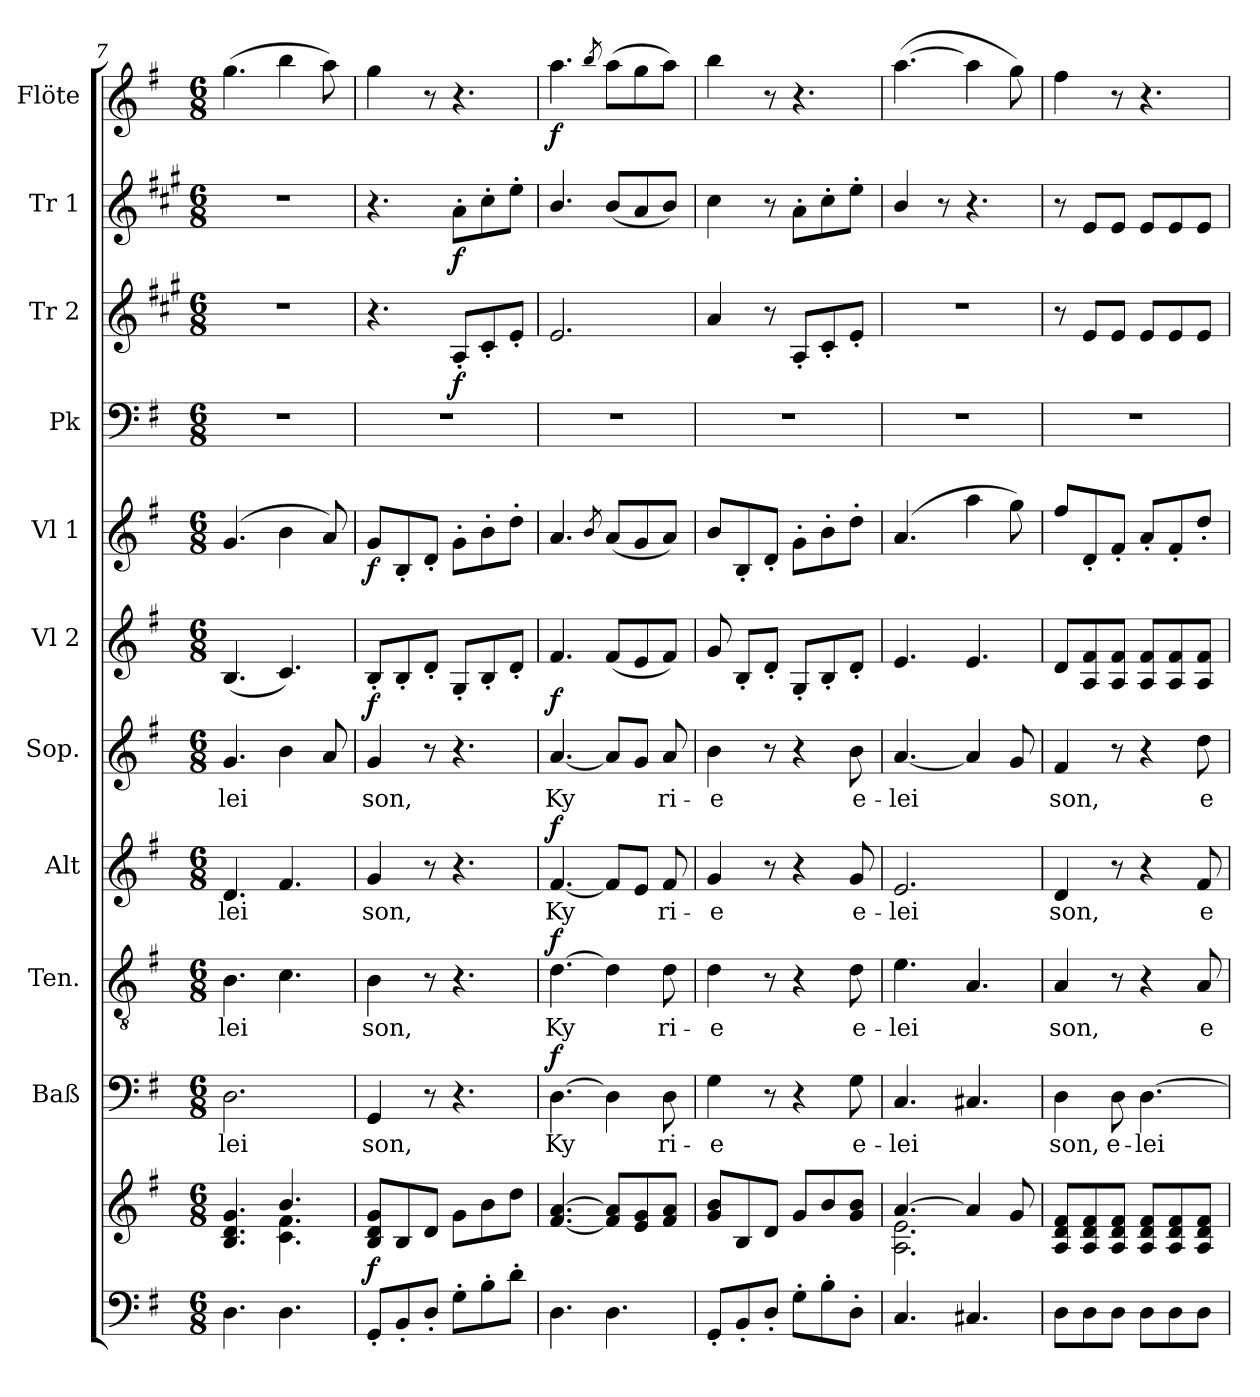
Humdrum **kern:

**kern	**kern	**dynam	**kern	**text	**dynam	**kern	**text	**dynam	**kern	**text	**dynam	**kern	**text	**dynam	**kern	**dynam	**kern	**dynam	**kern	**kern	**dynam	**kern	**dynam	**kern	**dynam
*part11	*part11	*part11	*part10	*part10	*part10	*part9	*part9	*part9	*part8	*part8	*part8	*part7	*part7	*part7	*part6	*part6	*part5	*part5	*part4	*part3	*part3	*part2	*part2	*part1	*part1
*staff12	*staff11	*staff11/12	*staff10	*staff10	*staff10	*staff9	*staff9	*staff9	*staff8	*staff8	*staff8	*staff7	*staff7	*staff7	*staff6	*staff6	*staff5	*staff5	*staff4	*staff3	*staff3	*staff2	*staff2	*staff1	*staff1
*	*	*	*I"Baß	*	*	*I"Ten.	*	*	*I"Alt	*	*	*I"Sop.	*	*	*I"Vl 2	*	*I"Vl 1	*	*I"Pk	*I"Tr 2	*	*I"Tr 1	*	*I"Flöte	*
*	*	*	*	*	*	*	*	*	*	*	*	*	*	*	*	*	*	*	*	*	*	*	*	*I'Fl	*
*clefF4	*clefG2	*	*clefF4	*	*	*clefGv2	*	*	*clefG2	*	*	*clefG2	*	*	*clefG2	*	*clefG2	*	*clefF4	*clefG2	*	*clefG2	*	*clefG2	*
*	*	*	*	*	*	*	*	*	*	*	*	*	*	*	*	*	*	*	*	*ITrd1c2	*	*ITrd1c2	*	*	*
*k[f#]	*k[f#]	*	*k[f#]	*	*	*k[f#]	*	*	*k[f#]	*	*	*k[f#]	*	*	*k[f#]	*	*k[f#]	*	*k[f#]	*k[f#]	*	*k[f#]	*	*k[f#]	*
*G:	*G:	*	*G:	*	*	*G:	*	*	*G:	*	*	*G:	*	*	*G:	*	*G:	*	*G:	*G:	*	*G:	*	*G:	*
*M6/8	*M6/8	*	*M6/8	*	*	*M6/8	*	*	*M6/8	*	*	*M6/8	*	*	*M6/8	*	*M6/8	*	*M6/8	*M6/8	*	*M6/8	*	*M6/8	*
=7	=7	=7	=7	=7	=7	=7	=7	=7	=7	=7	=7	=7	=7	=7	=7	=7	=7	=7	=7	=7	=7	=7	=7	=7	=7
*	*^	*	*	*	*	*	*	*	*	*	*	*	*	*	*	*	*	*	*	*	*	*	*	*	*
!	!	!	!	!	!LO:LY:b	!	!	!LO:LY:b	!	!	!LO:LY:b	!	!	!LO:LY:b	!	!	!	!	!	!	!	!	!	!	!	!
4.D\	4.B/ 4.d/ 4.g/	4.ryy	.	2.D\	-lei	.	4.B\	-lei	.	4.d/	-lei	.	4.g/	-lei	.	(<4.B/	.	(4.g/	.	2.r	2.r	.	2.r	.	(>4.gg\	.
4.D\	4.b/	4.c\ 4.f#\	.	.	.	.	4.c\	.	.	4.f#/	.	.	4b\	.	.	4.c/)	.	4b\	.	.	.	.	.	.	4bb\	.
.	.	.	.	.	.	.	.	.	.	.	.	.	8a/	.	.	.	.	8a/)	.	.	.	.	.	.	8aa\)	.
*	*v	*v	*	*	*	*	*	*	*	*	*	*	*	*	*	*	*	*	*	*	*	*	*	*	*	*
=8	=8	=8	=8	=8	=8	=8	=8	=8	=8	=8	=8	=8	=8	=8	=8	=8	=8	=8	=8	=8	=8	=8	=8	=8	=8
!	!	!LO:DY:a=2	!	!LO:LY:b	!	!	!LO:LY:b	!	!	!LO:LY:b	!	!	!LO:LY:b	!	!	!LO:DY:b	!	!LO:DY:b	!	!	!	!	!	!	!
8GG'</L	8B/ 8d/ 8g/L	f	4GG/	son,	.	4B\	son,	.	4g/	son,	.	4g/	son,	.	8B'</L	f	8g/L	f	2.r	4.r	.	4.r	.	4gg\	.
8BB'</	8B/	.	.	.	.	.	.	.	.	.	.	.	.	.	8B'</	.	8B'</	.	.	.	.	.	.	.	.
8D'</J	8d/J	.	8r	.	.	8r	.	.	8r	.	.	8r	.	.	8d'</J	.	8d'</J	.	.	.	.	.	.	8r	.
!	!	!	!	!	!	!	!	!	!	!	!	!	!	!	!	!	!	!	!	!	!LO:DY:b	!	!LO:DY:b	!	!
8G'>\L	8g\L	.	4.r	.	.	4.r	.	.	4.r	.	.	4.r	.	.	8G'</L	.	8g'>\L	.	.	8G'</L	f	8g'>\L	f	4.r	.
8B'>\	8b\	.	.	.	.	.	.	.	.	.	.	.	.	.	8B'</	.	8b'>\	.	.	8B'</	.	8b'>\	.	.	.
8d'>\J	8dd\J	.	.	.	.	.	.	.	.	.	.	.	.	.	8d'</J	.	8dd'>\J	.	.	8d'</J	.	8dd'>\J	.	.	.
=9	=9	=9	=9	=9	=9	=9	=9	=9	=9	=9	=9	=9	=9	=9	=9	=9	=9	=9	=9	=9	=9	=9	=9	=9	=9
!	!	!	!	!LO:LY:b	!LO:DY:a	!	!LO:LY:b	!LO:DY:a	!	!LO:LY:b	!LO:DY:a	!	!LO:LY:b	!LO:DY:a	!	!	!	!	!	!	!	!	!	!	!LO:DY:b
4.D\	[4.f#/ [4.a/	.	[4.D\	Ky	f	[4.d\	Ky	f	[4.f#/	Ky	f	[4.a/	Ky	f	4.f#/	.	4.a/	.	2.r	2.d/	.	4.a/	.	4.aa\	f
.	.	.	.	.	.	.	.	.	.	.	.	.	.	.	.	.	8qb/	.	.	.	.	.	.	8qbb/	.
4.D\	8f#/] 8a/]L	.	4D\]	.	.	4d\]	.	.	8f#/L]	.	.	8a/L]	.	.	(<8f#/L	.	(<8a/L	.	.	.	.	(<8a/L	.	(>8aa\L	.
.	8e/ 8g/	.	.	.	.	.	.	.	8e/J	.	.	8g/J	.	.	8e/	.	8g/	.	.	.	.	8g/	.	8gg\	.
!	!	!	!	!LO:LY:b	!	!	!LO:LY:b	!	!	!LO:LY:b	!	!	!LO:LY:b	!	!	!	!	!	!	!	!	!	!	!	!
.	8f#/ 8a/J	.	8D\	ri-	.	8d\	ri-	.	8f#/	ri-	.	8a/	ri-	.	8f#/J)	.	8a/J)	.	.	.	.	8a/J)	.	8aa\J)	.
=10	=10	=10	=10	=10	=10	=10	=10	=10	=10	=10	=10	=10	=10	=10	=10	=10	=10	=10	=10	=10	=10	=10	=10	=10	=10
!	!	!	!	!LO:LY:b	!	!	!LO:LY:b	!	!	!LO:LY:b	!	!	!LO:LY:b	!	!	!	!	!	!	!	!	!	!	!	!
8GG'</L	8g/ 8b/L	.	4G\	-e	.	4d\	-e	.	4g/	-e	.	4b\	-e	.	8g/	.	8b/L	.	2.r	4g/	.	4b\	.	4bb\	.
8BB'</	8B/	.	.	.	.	.	.	.	.	.	.	.	.	.	8B'</L	.	8B'</	.	.	.	.	.	.	.	.
8D'</J	8d/J	.	8r	.	.	8r	.	.	8r	.	.	8r	.	.	8d'</J	.	8d'</J	.	.	8r	.	8r	.	8r	.
8G'>\L	8g/L	.	4r	.	.	4r	.	.	4r	.	.	4r	.	.	8G'</L	.	8g'>\L	.	.	8G'</L	.	8g'>\L	.	4.r	.
8B'>\	8b/	.	.	.	.	.	.	.	.	.	.	.	.	.	8B'</	.	8b'>\	.	.	8B'</	.	8b'>\	.	.	.
!	!	!	!	!LO:LY:b	!	!	!LO:LY:b	!	!	!LO:LY:b	!	!	!LO:LY:b	!	!	!	!	!	!	!	!	!	!	!	!
8D'>\J	8g/ 8b/J	.	8G\	e-	.	8d\	e-	.	8g/	e-	.	8b\	e-	.	8d'</J	.	8dd'>\J	.	.	8d'</J	.	8dd'>\J	.	.	.
!!LO:PB:g=z
=11	=11	=11	=11	=11	=11	=11	=11	=11	=11	=11	=11	=11	=11	=11	=11	=11	=11	=11	=11	=11	=11	=11	=11	=11	=11
*	*^	*	*	*	*	*	*	*	*	*	*	*	*	*	*	*	*	*	*	*	*	*	*	*	*
!	!	!	!	!	!LO:LY:b	!	!	!LO:LY:b	!	!	!LO:LY:b	!	!	!LO:LY:b	!	!	!	!	!	!	!	!	!	!	!	!
4.C/	[>4.a/	2.A\ 2.e\	.	4.C/	-lei	.	4.e\	-lei	.	2.e/	-lei	.	[4.a/	-lei	.	4.e/	.	(4.a/	.	2.r	2.r	.	4a/	.	(>[4.aa\	.
.	.	.	.	.	.	.	.	.	.	.	.	.	.	.	.	.	.	.	.	.	.	.	8r	.	.	.
4.C#X/	4a/]	.	.	4.C#X/	.	.	4.A/	.	.	.	.	.	4a/]	.	.	4.e/	.	4aa\	.	.	.	.	4.r	.	4aa\]	.
.	8g/	.	.	.	.	.	.	.	.	.	.	.	8g/	.	.	.	.	8gg\)	.	.	.	.	.	.	8gg\)	.
*	*v	*v	*	*	*	*	*	*	*	*	*	*	*	*	*	*	*	*	*	*	*	*	*	*	*	*
=12	=12	=12	=12	=12	=12	=12	=12	=12	=12	=12	=12	=12	=12	=12	=12	=12	=12	=12	=12	=12	=12	=12	=12	=12	=12
!	!	!	!	!LO:LY:b	!	!	!LO:LY:b	!	!	!LO:LY:b	!	!	!LO:LY:b	!	!	!	!	!	!	!	!	!	!	!	!
8D\L	8A/ 8d/ 8f#/L	.	4D\	son,	.	4A/	son,	.	4d/	son,	.	4f#/	son,	.	8d/L	.	8ff#/L	.	2.r	8r	.	8r	.	4ff#\	.
8D\	8A/ 8d/ 8f#/	.	.	.	.	.	.	.	.	.	.	.	.	.	8A/ 8f#/	.	8d'</	.	.	8d/L	.	8d/L	.	.	.
!	!	!	!	!LO:LY:b	!	!	!	!	!	!	!	!	!	!	!	!	!	!	!	!	!	!	!	!	!
8D\J	8A/ 8d/ 8f#/J	.	8D\	e-	.	8r	.	.	8r	.	.	8r	.	.	8A/ 8f#/J	.	8f#'</J	.	.	8d/J	.	8d/J	.	8r	.
!	!	!	!	!LO:LY:b	!	!	!	!	!	!	!	!	!	!	!	!	!	!	!	!	!	!	!	!	!
8D\L	8A/ 8d/ 8f#/L	.	[4.D\	-lei	.	4r	.	.	4r	.	.	4r	.	.	8A/ 8f#/L	.	8a'</L	.	.	8d/L	.	8d/L	.	4.r	.
8D\	8A/ 8d/ 8f#/	.	.	.	.	.	.	.	.	.	.	.	.	.	8A/ 8f#/	.	8f#'</	.	.	8d/	.	8d/	.	.	.
!	!	!	!	!	!	!	!LO:LY:b	!	!	!LO:LY:b	!	!	!LO:LY:b	!	!	!	!	!	!	!	!	!	!	!	!
8D\J	8A/ 8d/ 8f#/J	.	.	.	.	8A/	e-	.	8f#/	e-	.	8dd\	e-	.	8A/ 8f#/J	.	8dd'</J	.	.	8d/J	.	8d/J	.	.	.
=	=	=	=	=	=	=	=	=	=	=	=	=	=	=	=	=	=	=	=	=	=	=	=	=	=
*-	*-	*-	*-	*-	*-	*-	*-	*-	*-	*-	*-	*-	*-	*-	*-	*-	*-	*-	*-	*-	*-	*-	*-	*-	*-
